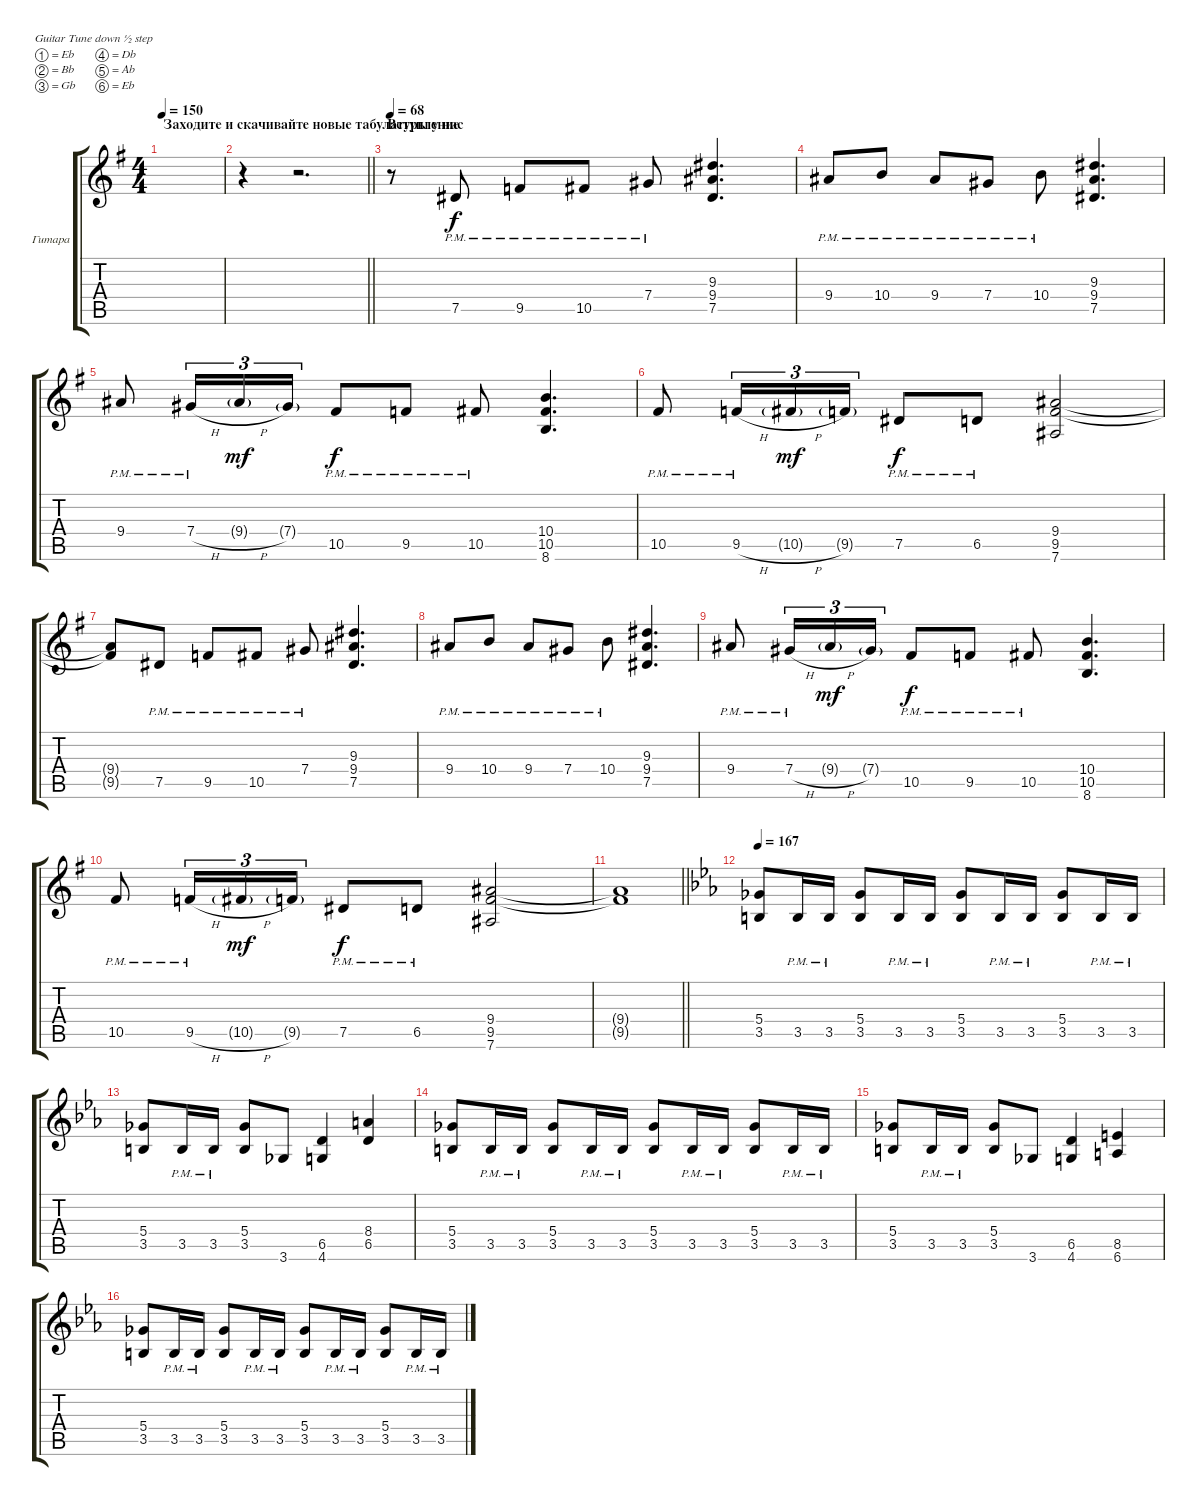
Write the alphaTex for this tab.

\bracketExtendMode groupsimilarinstruments
\firstSystemTrackNameOrientation horizontal
\otherSystemsTrackNameOrientation horizontal
\track ("Владимир Холстинин" "Гитара") {instrument distortionguitar}
\staff {score tabs}
\tuning (Eb4 Bb3 Gb3 Db3 Ab2 Eb2)
\ts (4 4)
\section ("" "Заходите и скачивайте новые табулатуры у нас")
\tempo 150
\clef g2
\ks eminor
|
\beaming (8 2 2 2 2)
\barLineRight lightlight
r.4 r.2{d} |
\section ("" "Вступление")
\tempo 68
r.8 7.5{pm}.8 9.5{pm}.8 10.5{pm}.8 7.4{pm}.8 (9.3 9.4 7.5).4{d} |
9.4{pm}.8 10.4{pm}.8 9.4{pm}.8 7.4{pm}.8 10.4{pm}.8 (9.3 9.4 7.5).4{d} |
9.4{pm}.8 7.4{h pm}.16{tu (3 2)} 9.4{h g}.16{tu (3 2) dy mf} 7.4{g}.16{tu (3 2)} 10.5{pm}.8{dy f} 9.5{pm}.8 10.5{pm}.8 (10.4 10.5 8.6).4{d} |
10.5{pm}.8 9.5{h pm}.16{tu (3 2)} 10.5{h g}.16{tu (3 2) dy mf} 9.5{g}.16{tu (3 2)} 7.5{pm}.8{dy f} 6.5{pm}.8 (9.4 9.5 7.6).2 |
(9.4{t} 9.5{t}).8 7.5{pm}.8 9.5{pm}.8 10.5{pm}.8 7.4{pm}.8 (9.3 9.4 7.5).4{d} |
9.4{pm}.8 10.4{pm}.8 9.4{pm}.8 7.4{pm}.8 10.4{pm}.8 (9.3 9.4 7.5).4{d} |
9.4{pm}.8 7.4{h pm}.16{tu (3 2)} 9.4{h g}.16{tu (3 2) dy mf} 7.4{g}.16{tu (3 2)} 10.5{pm}.8{dy f} 9.5{pm}.8 10.5{pm}.8 (10.4 10.5 8.6).4{d} |
10.5{pm}.8 9.5{h pm}.16{tu (3 2)} 10.5{h g}.16{tu (3 2) dy mf} 9.5{g}.16{tu (3 2)} 7.5{pm}.8{dy f} 6.5{pm}.8 (9.4 9.5 7.6).2 |
\barLineRight lightlight
(9.4{t} 9.5{t}).1 |
\tempo 167
\ks cminor
(5.4 3.5).8 3.5{pm}.16 3.5{pm}.16 (5.4 3.5).8 3.5{pm}.16 3.5{pm}.16 (5.4 3.5).8 3.5{pm}.16 3.5{pm}.16 (5.4 3.5).8 3.5{pm}.16 3.5{pm}.16 |
(5.4 3.5).8 3.5{pm}.16 3.5{pm}.16 (5.4 3.5).8 3.6.8 (6.5 4.6).4 (8.4 6.5).4 |
(5.4 3.5).8 3.5{pm}.16 3.5{pm}.16 (5.4 3.5).8 3.5{pm}.16 3.5{pm}.16 (5.4 3.5).8 3.5{pm}.16 3.5{pm}.16 (5.4 3.5).8 3.5{pm}.16 3.5{pm}.16 |
(5.4 3.5).8 3.5{pm}.16 3.5{pm}.16 (5.4 3.5).8 3.6.8 (6.5 4.6).4 (8.5 6.6).4 |
(5.4 3.5).8 3.5{pm}.16 3.5{pm}.16 (5.4 3.5).8 3.5{pm}.16 3.5{pm}.16 (5.4 3.5).8 3.5{pm}.16 3.5{pm}.16 (5.4 3.5).8 3.5{pm}.16 3.5{pm}.16
